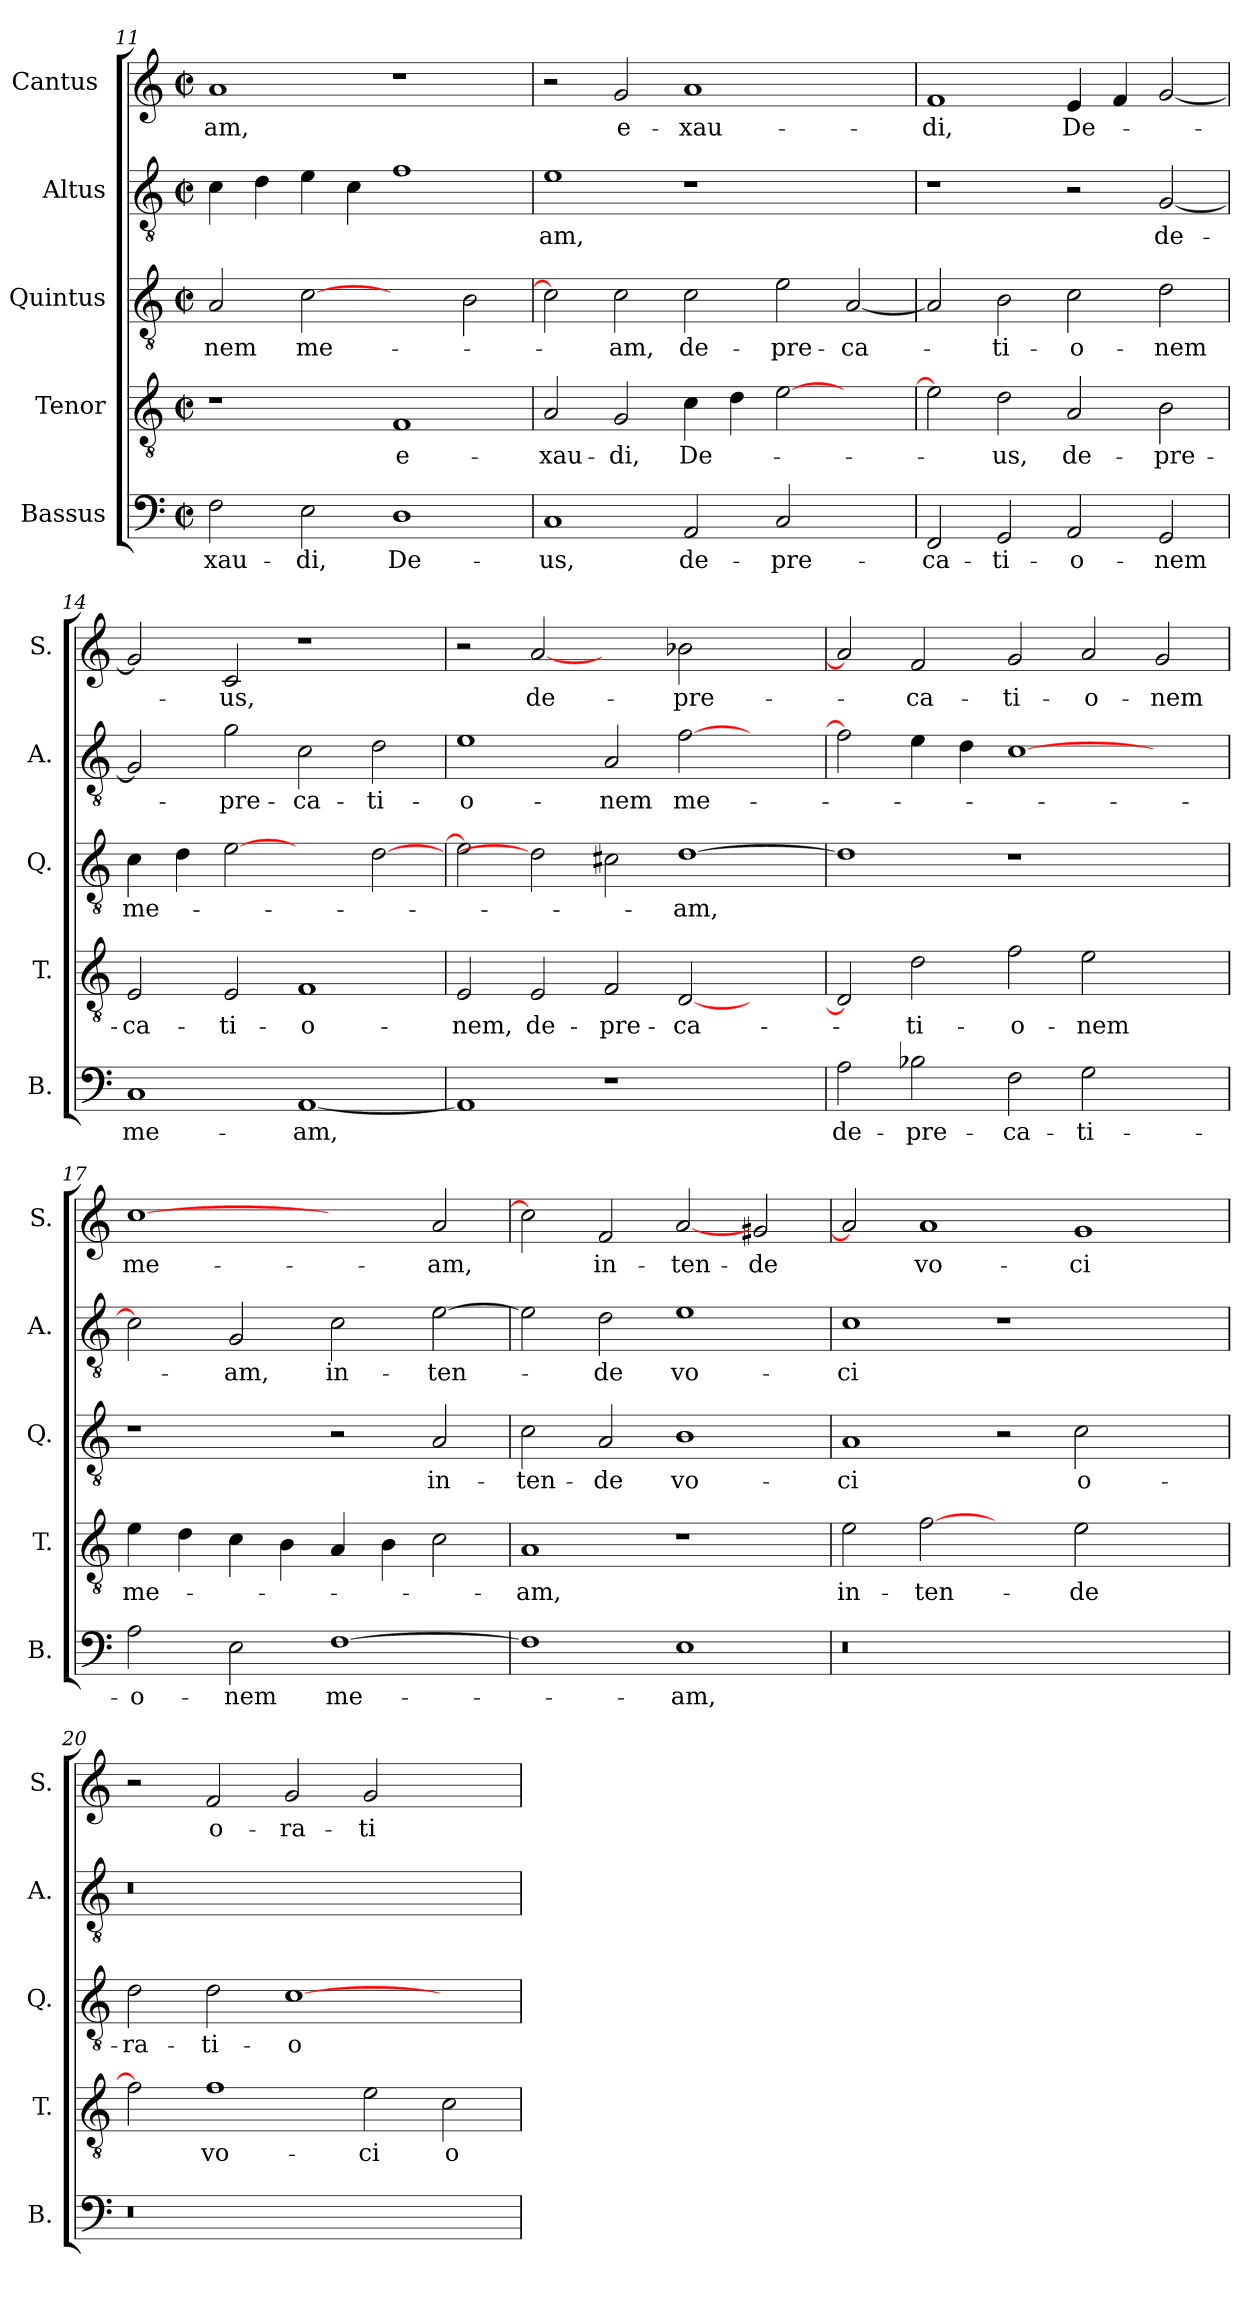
**kern	**text	**kern	**text	**kern	**text	**kern	**text	**kern	**text
*part5	*part5	*part4	*part4	*part3	*part3	*part2	*part2	*part1	*part1
*staff5	*staff5	*staff4	*staff4	*staff3	*staff3	*staff2	*staff2	*staff1	*staff1
*I"Bassus	*	*I"Tenor	*	*I"Quintus	*	*I"Altus	*	*I"Cantus 	*
*I'B.	*	*I'T.	*	*I'Q.	*	*I'A.	*	*I'S.	*
*clefF4	*	*clefGv2	*	*clefGv2	*	*clefGv2	*	*clefG2	*
*k[]	*	*k[]	*	*k[]	*	*k[]	*	*k[]	*
*C:	*	*C:	*	*C:	*	*C:	*	*C:	*
*M2/2	*	*M2/2	*	*M2/2	*	*M2/2	*	*M2/2	*
*met(c|)	*	*met(c|)	*	*met(c|)	*	*met(c|)	*	*met(c|)	*
=11	=11	=11	=11	=11	=11	=11	=11	=11	=11
2F\	-xau-	1r	.	2A/	-nem	4c\	.	1a/	-am,
.	.	.	.	.	.	4d\	.	.	.
2E\	-di,	.	.	[2c\	me-	4e\	.	.	.
.	.	.	.	.	.	4c\	.	.	.
1D\	De-	1F/	e-	2ryy	.	1f\	.	1r	.
.	.	.	.	2B\	.	.	.	.	.
=12	=12	=12	=12	=12	=12	=12	=12	=12	=12
1C/	-us,	2A/	-xau-	2c\]	.	1e\	-am,	2r	.
.	.	2G/	-di,	2c\	-am,	.	.	2g/	e-
2AA/	de-	4c\	De-	2c\	de-	1r	.	1a/	-xau-
.	.	4d\	.	.	.	.	.	.	.
2C/	-pre-	[2e\	.	2e\	-pre-	.	.	.	.
2ryy	.	2ryy	.	[2A/	-ca-	2ryy	.	2ryy	.
=13	=13	=13	=13	=13	=13	=13	=13	=13	=13
2FF/	-ca-	2e\]	.	2A/]	.	1r	.	1f/	-di,
2GG/	-ti-	2d\	-us,	2B\	-ti-	.	.	.	.
2AA/	-o-	2A/	de-	2c\	-o-	2r	.	4e/	De-
.	.	.	.	.	.	.	.	4f/	.
2GG/	-nem	2B\	-pre-	2d\	-nem	[2G/	de-	[2g/	.
=14	=14	=14	=14	=14	=14	=14	=14	=14	=14
1C/	me-	2E/	-ca-	4c\	me-	2G/]	.	2g/]	.
.	.	.	.	4d\	.	.	.	.	.
.	.	2E/	-ti-	[2e\	.	2g\	-pre-	2c/	-us,
[1AA/	-am,	1F/	-o-	2ryy	.	2c\	-ca-	1r	.
.	.	.	.	[2d\	.	2d\	-ti-	.	.
=15	=15	=15	=15	=15	=15	=15	=15	=15	=15
1AA/]	.	2E/	-nem,	2e\]	.	1e\	-o-	2r	.
.	.	2E/	de-	2d\]	.	.	.	[2a/	de-
1r	.	2F/	-pre-	2c#X\	.	2A/	-nem	2ryy	.
.	.	[2D/	-ca-	[1d\	-am,	[2f\	me-	2b-X\	-pre-
2ryy	.	2ryy	.	.	.	2ryy	.	2ryy	.
=16	=16	=16	=16	=16	=16	=16	=16	=16	=16
2A\	de-	2D/]	.	1d\]	.	2f\]	.	2a/]	.
2B-X\	-pre-	2d\	-ti-	.	.	4e\	.	2f/	-ca-
.	.	.	.	.	.	4d\	.	.	.
2F\	-ca-	2f\	-o-	1r	.	[1c\	.	2g/	-ti-
2G\	-ti-	2e\	-nem	.	.	.	.	2a/	-o-
2ryy	.	2ryy	.	2ryy	.	2ryy	.	2g/	-nem
=17	=17	=17	=17	=17	=17	=17	=17	=17	=17
2A\	-o-	4e\	me-	1r	.	2c\]	.	[1cc\	me-
.	.	4d\	.	.	.	.	.	.	.
2E\	-nem	4c\	.	.	.	2G/	-am,	.	.
.	.	4B\	.	.	.	.	.	.	.
[1F\	me-	4A/	.	2r	.	2c\	in-	2ryy	.
.	.	4B\	.	.	.	.	.	.	.
.	.	2c\	.	2A/	in-	[2e\	-ten-	2a/	-am,
=18	=18	=18	=18	=18	=18	=18	=18	=18	=18
1F\]	.	1A/	-am,	2c\	-ten-	2e\]	.	2cc\]	.
.	.	.	.	2A/	-de	2d\	-de	2f/	in-
1E\	-am,	1r	.	1B\	vo-	1e\	vo-	[2a/	-ten-
.	.	.	.	.	.	.	.	2g#X/	-de
=19	=19	=19	=19	=19	=19	=19	=19	=19	=19
!LO:N:vis=0	!	!	!	!	!	!	!	!	!
1r	.	2e\	in-	1A/	-ci	1c\	-ci	2a/]	.
.	.	[2f\	-ten-	.	.	.	.	1a/	vo-
1ryy	.	2ryy	.	2r	.	1r	.	.	.
.	.	2e\	-de	2c\	o-	.	.	1g/	-ci
2ryy	.	2ryy	.	2ryy	.	2ryy	.	.	.
=20	=20	=20	=20	=20	=20	=20	=20	=20	=20
!LO:N:vis=0	!	!	!	!	!	!LO:N:vis=0	!	!	!
1r	.	2f\]	.	2d\	-ra-	1r	.	2r	.
.	.	1f\	vo-	2d\	-ti-	.	.	2f/	o-
1ryy	.	.	.	[1c\	-o-	1ryy	.	2g/	-ra-
.	.	2e\	-ci	.	.	.	.	2g/	-ti-
2ryy	.	2c\	o-	2ryy	.	2ryy	.	2ryy	.
=	=	=	=	=	=	=	=	=	=
*-	*-	*-	*-	*-	*-	*-	*-	*-	*-
